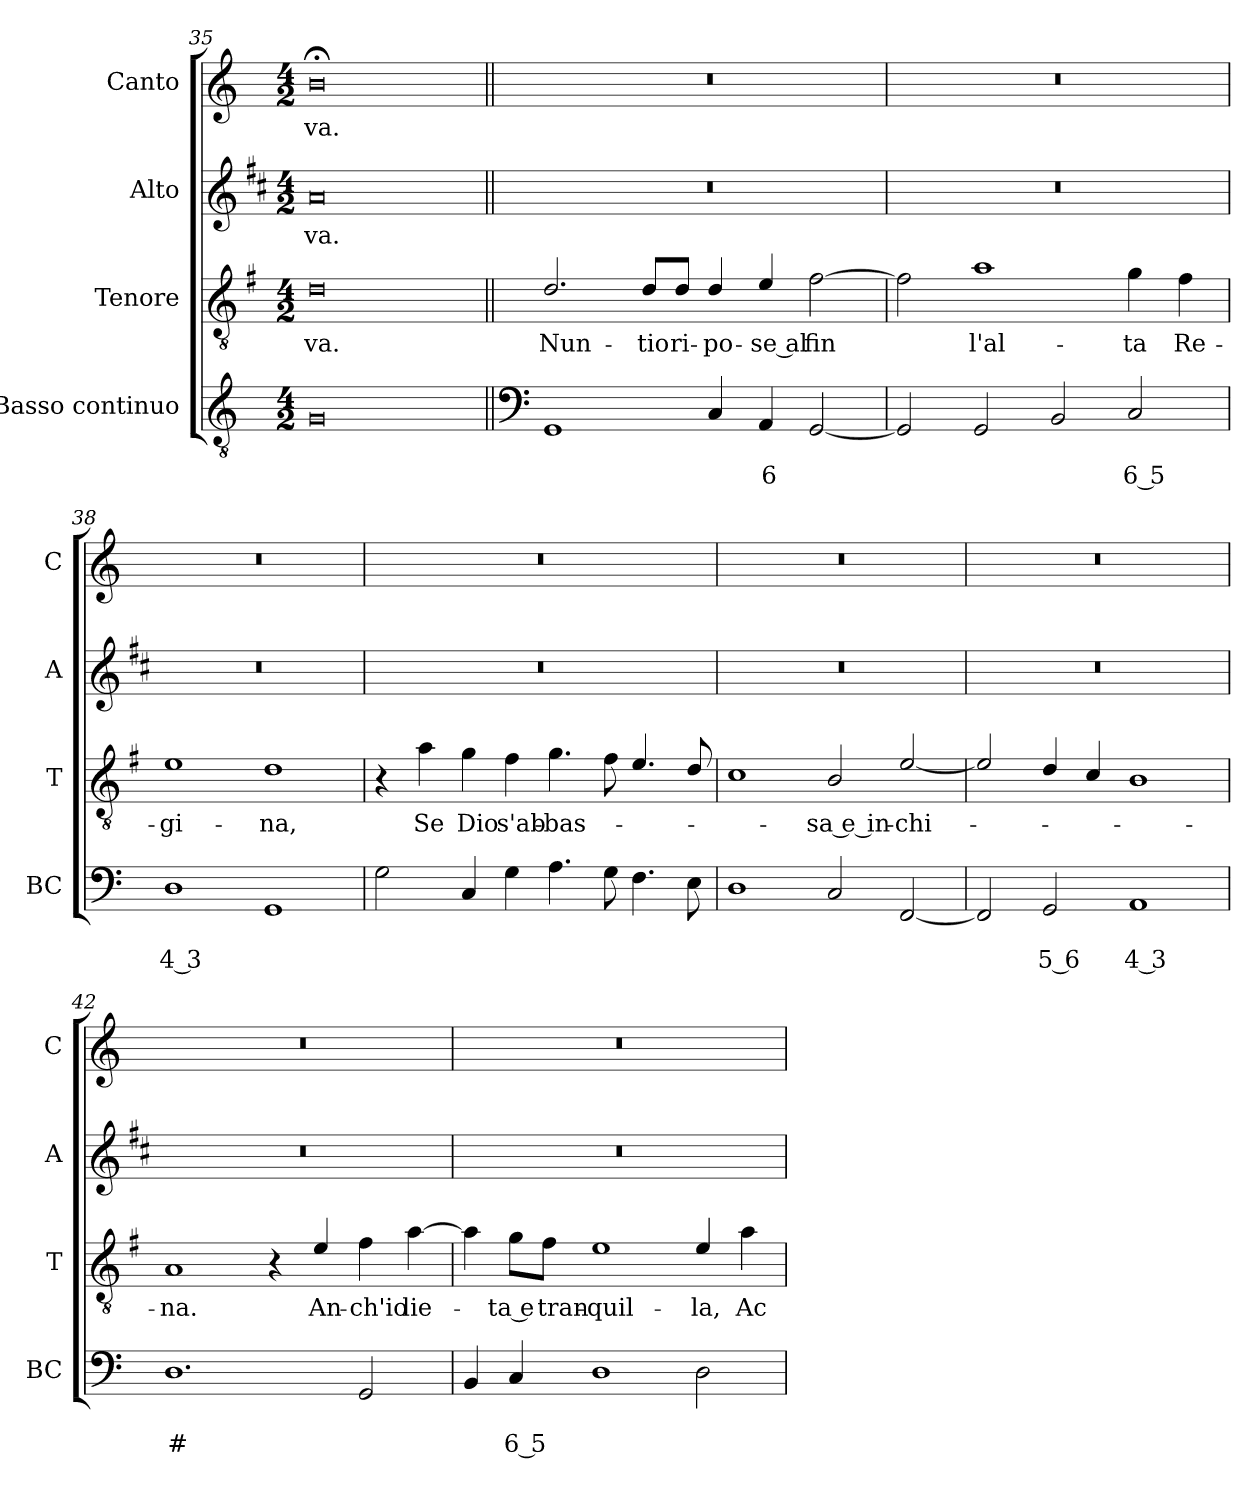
**kern	**text	**text	**kern	**text	**kern	**text	**kern	**text
*part4	*part4	*part4	*part3	*part3	*part2	*part2	*part1	*part1
*staff4	*staff4	*staff4	*staff3	*staff3	*staff2	*staff2	*staff1	*staff1
*I"Basso continuo	*	*	*I"Tenore	*	*I"Alto	*	*I"Canto	*
*I'BC	*	*	*I'T	*	*I'A	*	*I'C	*
*clefGv2	*	*	*clefGv2	*	*clefG2	*	*clefG2	*
*	*	*	*ITrd4c7	*	*ITrd1c2	*	*	*
*k[]	*	*	*k[]	*	*k[]	*	*k[]	*
*C:	*	*	*C:	*	*C:	*	*C:	*
*M4/2	*	*	*M4/2	*	*M4/2	*	*M4/2	*
=35	=35	=35	=35	=35	=35	=35	=35	=35
!	!	!	!	!LO:LY:b	!	!LO:LY:b	!	!LO:LY:b
0G	.	.	0G	-va.	0g	-va.	0b;<	-va.
=36||	=36||	=36||	=36||	=36||	=36||	=36||	=36||	=36||
*clefF4	*	*	*	*	*	*	*	*
!	!	!	!	!LO:LY:b	!	!	!	!
1GG	.	.	2.G/	Nun-	0r	.	0r	.
!	!	!	!	!LO:LY:b	!	!	!	!
.	.	.	8G/L	-tio	.	.	.	.
!	!	!	!	!LO:LY:b	!	!	!	!
.	.	.	8G/J	ri-	.	.	.	.
!	!	!	!	!LO:LY:b	!	!	!	!
4C/	.	.	4G/	-po-	.	.	.	.
!	!	!LO:LY:b	!	!LO:LY:b	!	!	!	!
4AA/	.	6	4A/	-se al	.	.	.	.
!	!	!	!	!LO:LY:b	!	!	!	!
[2GG/	.	.	[2B\	fin	.	.	.	.
!!LO:LB:g=z
=37	=37	=37	=37	=37	=37	=37	=37	=37
2GG/]	.	.	2B\]	.	0r	.	0r	.
!	!	!	!	!LO:LY:b	!	!	!	!
2GG/	.	.	1d	l'al-	.	.	.	.
2BB/	.	.	.	.	.	.	.	.
!	!	!LO:LY:b	!	!LO:LY:b	!	!	!	!
2C/	.	6 5	4c\	-ta	.	.	.	.
!	!	!	!	!LO:LY:b	!	!	!	!
.	.	.	4B\	Re-	.	.	.	.
=38	=38	=38	=38	=38	=38	=38	=38	=38
!	!	!LO:LY:b	!	!LO:LY:b	!	!	!	!
1D	.	4 3	1A	-gi-	0r	.	0r	.
!	!	!	!	!LO:LY:b	!	!	!	!
1GG	.	.	1G	-na,	.	.	.	.
=39	=39	=39	=39	=39	=39	=39	=39	=39
2G\	.	.	4r	.	0r	.	0r	.
!	!	!	!	!LO:LY:b	!	!	!	!
.	.	.	4d\	Se	.	.	.	.
!	!	!	!	!LO:LY:b	!	!	!	!
4C/	.	.	4c\	Dio	.	.	.	.
!	!	!	!	!LO:LY:b	!	!	!	!
4G\	.	.	4B\	s'ab-	.	.	.	.
!	!	!	!	!LO:LY:b	!	!	!	!
4.A\	.	.	4.c\	-bas-	.	.	.	.
8G\	.	.	8B\	.	.	.	.	.
4.F\	.	.	4.A/	.	.	.	.	.
8E\	.	.	8G/	.	.	.	.	.
=40	=40	=40	=40	=40	=40	=40	=40	=40
1D	.	.	1F	.	0r	.	0r	.
!	!	!	!	!LO:LY:b	!	!	!	!
2C/	.	.	2E/	-sa e in-	.	.	.	.
!	!	!	!	!LO:LY:b	!	!	!	!
[2FF/	.	.	[2A/	-chi-	.	.	.	.
=41	=41	=41	=41	=41	=41	=41	=41	=41
2FF/]	.	.	2A/]	.	0r	.	0r	.
!	!	!LO:LY:b	!	!	!	!	!	!
2GG/	.	5 6	4G/	.	.	.	.	.
.	.	.	4F/	.	.	.	.	.
!	!	!LO:LY:b	!	!	!	!	!	!
1AA	.	4 3	1E	.	.	.	.	.
!!LO:LB:g=z
=42	=42	=42	=42	=42	=42	=42	=42	=42
!	!	!LO:LY:b	!	!LO:LY:b	!	!	!	!
1.D	.	#	1D	-na.	0r	.	0r	.
.	.	.	4r	.	.	.	.	.
!	!	!	!	!LO:LY:b	!	!	!	!
.	.	.	4A/	An-	.	.	.	.
!	!	!	!	!LO:LY:b	!	!	!	!
2GG/	.	.	4B\	-ch'io	.	.	.	.
!	!	!	!	!LO:LY:b	!	!	!	!
.	.	.	[4d\	lie-	.	.	.	.
=43	=43	=43	=43	=43	=43	=43	=43	=43
4BB/	.	.	4d\]	.	0r	.	0r	.
!	!	!LO:LY:b	!	!LO:LY:b	!	!	!	!
4C/	.	6 5	8c\L	-ta e	.	.	.	.
!	!	!	!	!LO:LY:b	!	!	!	!
.	.	.	8B\J	tran-	.	.	.	.
!	!	!	!	!LO:LY:b	!	!	!	!
1D	.	.	1A	-quil-	.	.	.	.
!	!	!	!	!LO:LY:b	!	!	!	!
2D\	.	.	4A/	-la,	.	.	.	.
!	!	!	!	!LO:LY:b	!	!	!	!
.	.	.	4d\	Ac-	.	.	.	.
=	=	=	=	=	=	=	=	=
*-	*-	*-	*-	*-	*-	*-	*-	*-
